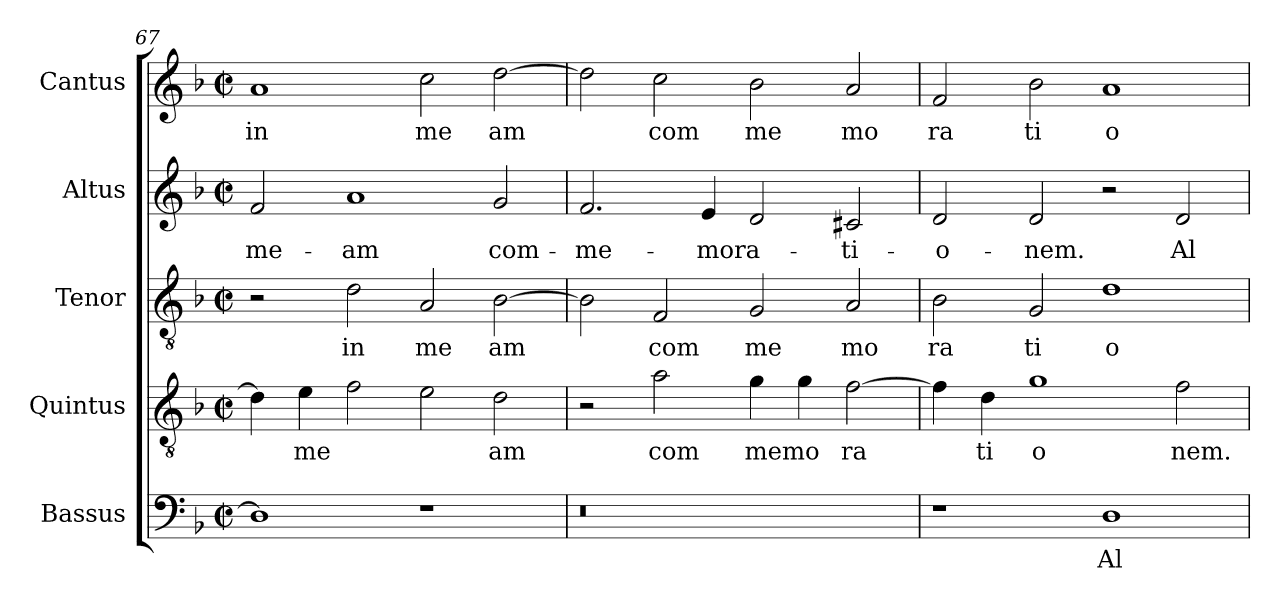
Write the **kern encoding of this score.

**kern	**text	**kern	**text	**kern	**text	**kern	**text	**kern	**text
*part5	*part5	*part4	*part4	*part3	*part3	*part2	*part2	*part1	*part1
*staff5	*staff5	*staff4	*staff4	*staff3	*staff3	*staff2	*staff2	*staff1	*staff1
*I"Bassus	*	*I"Quintus	*	*I"Tenor	*	*I"Altus	*	*I"Cantus	*
*clefF4	*	*clefGv2	*	*clefGv2	*	*clefG2	*	*clefG2	*
*k[b-]	*	*k[b-]	*	*k[b-]	*	*k[b-]	*	*k[b-]	*
*F:	*	*F:	*	*F:	*	*F:	*	*F:	*
*M2/2	*	*M2/2	*	*M2/2	*	*M2/2	*	*M2/2	*
*met(c|)	*	*met(c|)	*	*met(c|)	*	*met(c|)	*	*met(c|)	*
=67	=67	=67	=67	=67	=67	=67	=67	=67	=67
!	!	!	!	!	!	!	!LO:LY:b:cj	!	!LO:LY:b:cj
1D]	.	4d\]	.	2r	.	2f/	me-	1a	in
!	!	!	!LO:LY:b	!	!	!	!	!	!
.	.	4e\	me	.	.	.	.	.	.
!	!	!	!	!	!LO:LY:b:cj	!	!LO:LY:b:cj	!	!
.	.	2f\	.	2d\	in	1a	-am	.	.
!	!	!	!	!	!LO:LY:b:cj	!	!	!	!LO:LY:b:cj
1r	.	2e\	.	2A/	me	.	.	2cc\	me
!	!	!	!LO:LY:b:cj	!	!LO:LY:b	!	!LO:LY:b:cj	!	!LO:LY:b
.	.	2d\	am	[>2B-\	am	2g/	com-	[>2dd\	am
=68	=68	=68	=68	=68	=68	=68	=68	=68	=68
!	!	!	!	!	!	!	!LO:LY:b:cj	!	!
0r	.	2r	.	2B-\]	.	2.f/	-me-	2dd\]	.
!	!	!	!LO:LY:b:cj	!	!LO:LY:b:cj	!	!	!	!LO:LY:b:cj
.	.	2a\	com	2F/	com	.	.	2cc\	com
!	!	!	!	!	!	!	!LO:LY:b:cj	!	!
.	.	.	.	.	.	4e/	-mora-	.	.
!	!	!	!LO:LY:b:cj	!	!LO:LY:b:cj	!	!	!	!LO:LY:b:cj
.	.	4g\	memo	2G/	me	2d/	.	2b-\	me
.	.	4g\	.	.	.	.	.	.	.
!	!	!	!LO:LY:b:cj	!	!LO:LY:b:cj	!	!LO:LY:b:cj	!	!LO:LY:b:cj
.	.	[>2f\	ra	2A/	mo	2c#X/	-ti-	2a/	mo
=69	=69	=69	=69	=69	=69	=69	=69	=69	=69
!	!	!	!	!	!LO:LY:b:cj	!	!LO:LY:b:cj	!	!LO:LY:b:cj
1r	.	4f\]	.	2B-\	ra	2d/	-o-	2f/	ra
!	!	!	!LO:LY:b:cj	!	!	!	!	!	!
.	.	4d\	ti	.	.	.	.	.	.
!	!	!	!LO:LY:b:cj	!	!LO:LY:b:cj	!	!LO:LY:b:cj	!	!LO:LY:b:cj
.	.	1g	o	2G/	ti	2d/	-nem.	2b-\	ti
!	!LO:LY:b:cj	!	!	!	!LO:LY:b:cj	!	!	!	!LO:LY:b:cj
1D	Al-	.	.	1d	o	2r	.	1a	o
!	!	!	!LO:LY:b:cj	!	!	!	!LO:LY:b:cj	!	!
.	.	2f\	nem.	.	.	2d/	Al-	.	.
=	=	=	=	=	=	=	=	=	=
*-	*-	*-	*-	*-	*-	*-	*-	*-	*-
